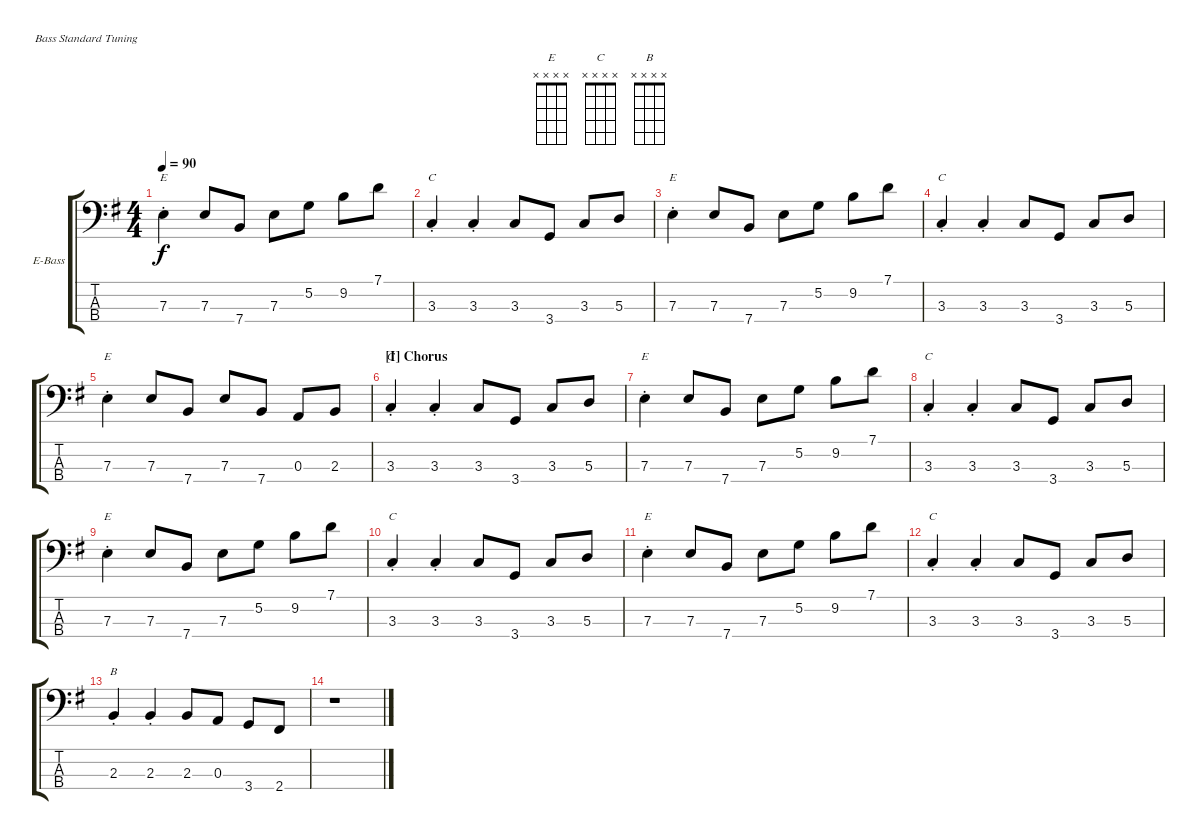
\defaultSystemsLayout 4
\bracketExtendMode groupsimilarinstruments
\firstSystemTrackNameOrientation horizontal
\otherSystemsTrackNameOrientation horizontal
\track ("Nick O'Malley" "E-Bass") {multiBarRest instrument electricbassfinger}
\staff {score tabs}
\tuning (G2 D2 A1 E1)
\chord ("E" x x x x)
\chord ("C" x x x x)
\chord ("B" x x x x)
\ts (4 4)
\tempo 90
\clef f4
\ks g
7.3{st}.4{ch "E" dy f} 7.3.8 7.4.8 7.3.8 5.2.8 9.2.8 7.1.8 |
3.3{st}.4{ch "C"} 3.3{st}.4 3.3.8 3.4.8 3.3.8 5.3.8 |
7.3{st}.4{ch "E"} 7.3.8 7.4.8 7.3.8 5.2.8 9.2.8 7.1.8 |
3.3{st}.4{ch "C"} 3.3{st}.4 3.3.8 3.4.8 3.3.8 5.3.8 |
7.3{st}.4{ch "E"} 7.3.8 7.4.8 7.3.8 7.4.8 0.3.8 2.3.8 |
\section ("I" "Chorus")
3.3{st}.4{ch "C"} 3.3{st}.4 3.3.8 3.4.8 3.3.8 5.3.8 |
7.3{st}.4{ch "E"} 7.3.8 7.4.8 7.3.8 5.2.8 9.2.8 7.1.8 |
3.3{st}.4{ch "C"} 3.3{st}.4 3.3.8 3.4.8 3.3.8 5.3.8 |
7.3{st}.4{ch "E"} 7.3.8 7.4.8 7.3.8 5.2.8 9.2.8 7.1.8 |
3.3{st}.4{ch "C"} 3.3{st}.4 3.3.8 3.4.8 3.3.8 5.3.8 |
7.3{st}.4{ch "E"} 7.3.8 7.4.8 7.3.8 5.2.8 9.2.8 7.1.8 |
3.3{st}.4{ch "C"} 3.3{st}.4 3.3.8 3.4.8 3.3.8 5.3.8 |
2.3{st}.4{ch "B"} 2.3{st}.4 2.3.8 0.3.8 3.4.8 2.4.8 |
r.1
